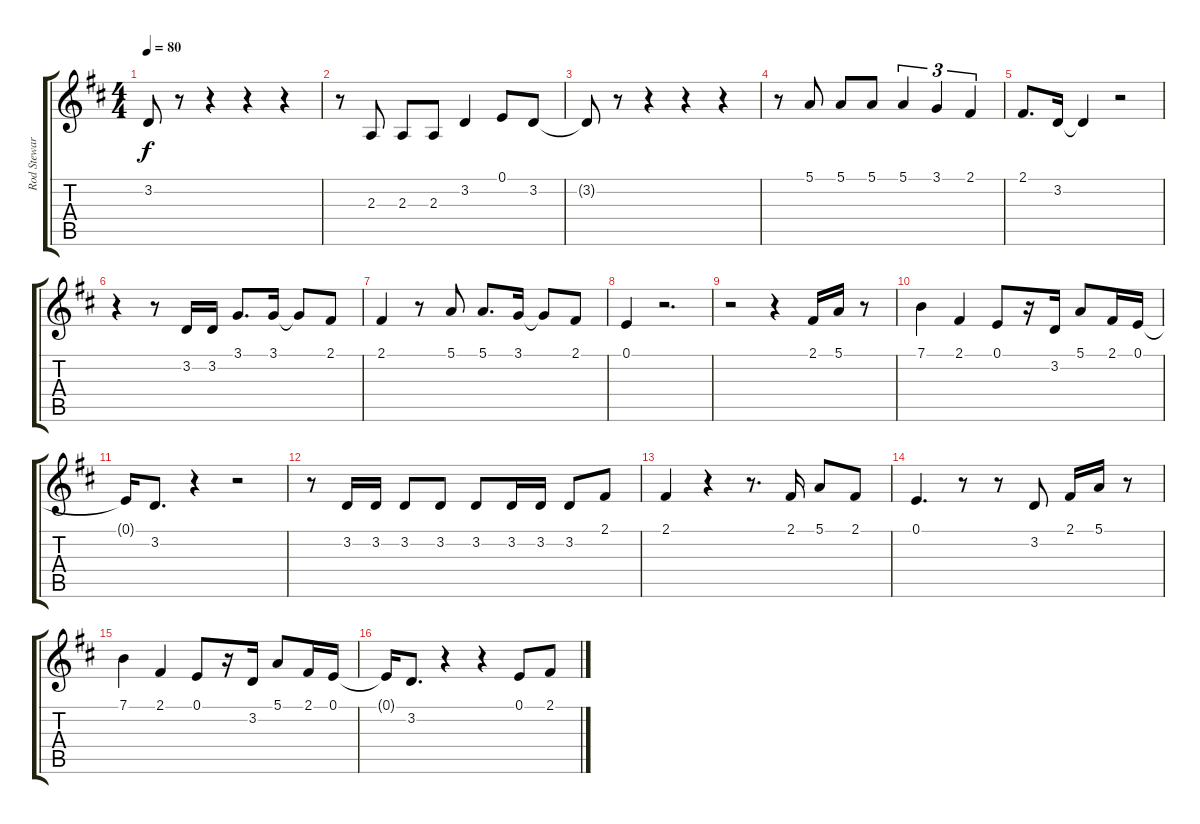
\track ("Rod Stewart" "Rod Stewar") {instrument tuba}
\staff {score tabs}
\tuning (E4 B3 G3 D3 A2 E2) {hide}
\ts (4 4)
\tempo 80
\clef g2
\ks d
3.2{t}.8{dy f} r.8 r.4 r.4 r.4 |
r.8 2.3.8 2.3.8 2.3.8 3.2.4 0.1.8 3.2.8 |
3.2{t}.8 r.8 r.4 r.4 r.4 |
r.8 5.1.8 5.1.8 5.1.8 5.1.4{tu (3 2)} 3.1.4{tu (3 2)} 2.1.4{tu (3 2)} |
2.1.8{d} 3.2.16 3.2{t}.4 r.2 |
r.4 r.8 3.2.16 3.2.16 3.1.8{d} 3.1.16 3.1{t}.8 2.1.8 |
2.1.4 r.8 5.1.8 5.1.8{d} 3.1.16 3.1{t}.8 2.1.8 |
0.1.4 r.2{d} |
r.2 r.4 2.1.16 5.1.16 r.8 |
7.1.4 2.1.4 0.1.8 r.16 3.2.16 5.1.8 2.1.16 0.1.16 |
0.1{t}.16 3.2.8{d} r.4 r.2 |
r.8 3.2.16 3.2.16 3.2.8 3.2.8 3.2.8 3.2.16 3.2.16 3.2.8 2.1.8 |
2.1.4 r.4 r.8{d} 2.1.16 5.1.8 2.1.8 |
0.1.4{d} r.8 r.8 3.2.8 2.1.16 5.1.16 r.8 |
7.1.4 2.1.4 0.1.8 r.16 3.2.16 5.1.8 2.1.16 0.1.16 |
0.1{t}.16 3.2.8{d} r.4 r.4 0.1.8 2.1.8
